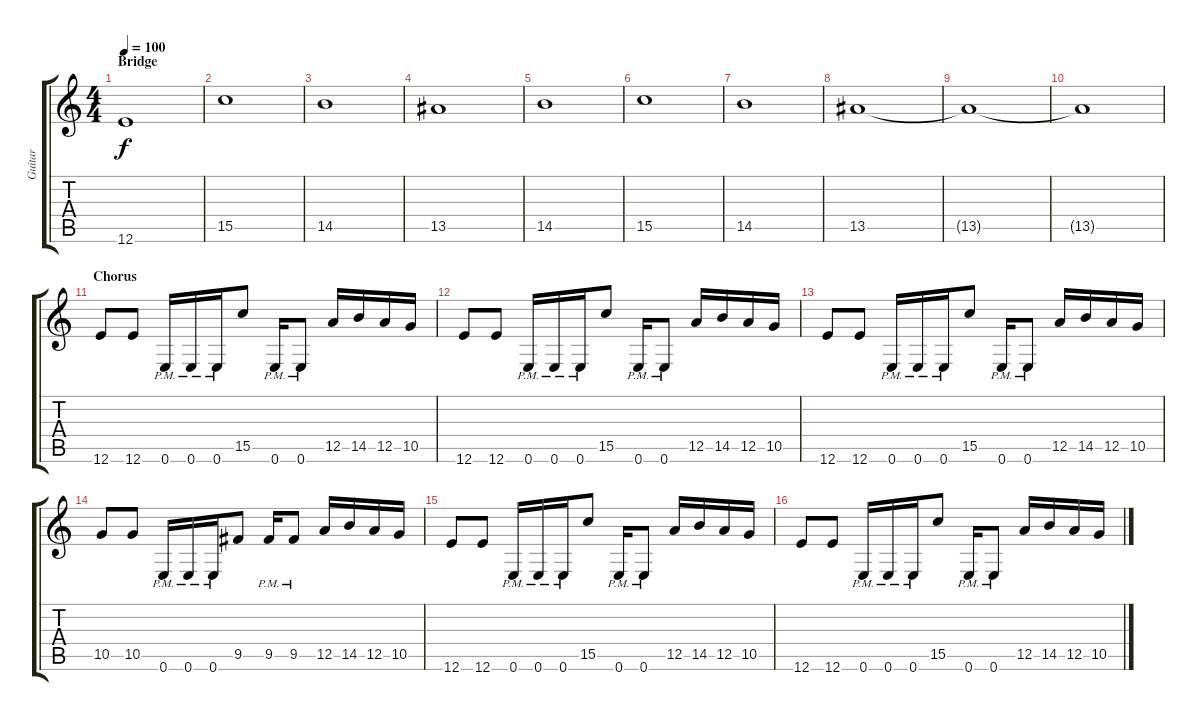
\track ("Guitar" "Guitar") {instrument distortionguitar}
\staff {score tabs}
\tuning (E4 B3 G3 D3 A2 E2) {hide}
\ts (4 4)
\section ("" "Bridge")
\tempo 100
\clef g2
\ks c
12.6.1{dy f} |
15.5.1 |
14.5.1 |
13.5.1 |
14.5.1 |
15.5.1 |
14.5.1 |
13.5.1 |
13.5{t}.1 |
13.5{t}.1 |
\section ("" "Chorus")
12.6.8 12.6.8 0.6{pm}.16 0.6{pm}.16 0.6{pm}.16 15.5.8 0.6{pm}.16 0.6{pm}.8 12.5.16 14.5.16 12.5.16 10.5.16 |
12.6.8 12.6.8 0.6{pm}.16 0.6{pm}.16 0.6{pm}.16 15.5.8 0.6{pm}.16 0.6{pm}.8 12.5.16 14.5.16 12.5.16 10.5.16 |
12.6.8 12.6.8 0.6{pm}.16 0.6{pm}.16 0.6{pm}.16 15.5.8 0.6{pm}.16 0.6{pm}.8 12.5.16 14.5.16 12.5.16 10.5.16 |
10.5.8 10.5.8 0.6{pm}.16 0.6{pm}.16 0.6{pm}.16 9.5.8 9.5{pm}.16 9.5{pm}.8 12.5.16 14.5.16 12.5.16 10.5.16 |
12.6.8 12.6.8 0.6{pm}.16 0.6{pm}.16 0.6{pm}.16 15.5.8 0.6{pm}.16 0.6{pm}.8 12.5.16 14.5.16 12.5.16 10.5.16 |
12.6.8 12.6.8 0.6{pm}.16 0.6{pm}.16 0.6{pm}.16 15.5.8 0.6{pm}.16 0.6{pm}.8 12.5.16 14.5.16 12.5.16 10.5.16
